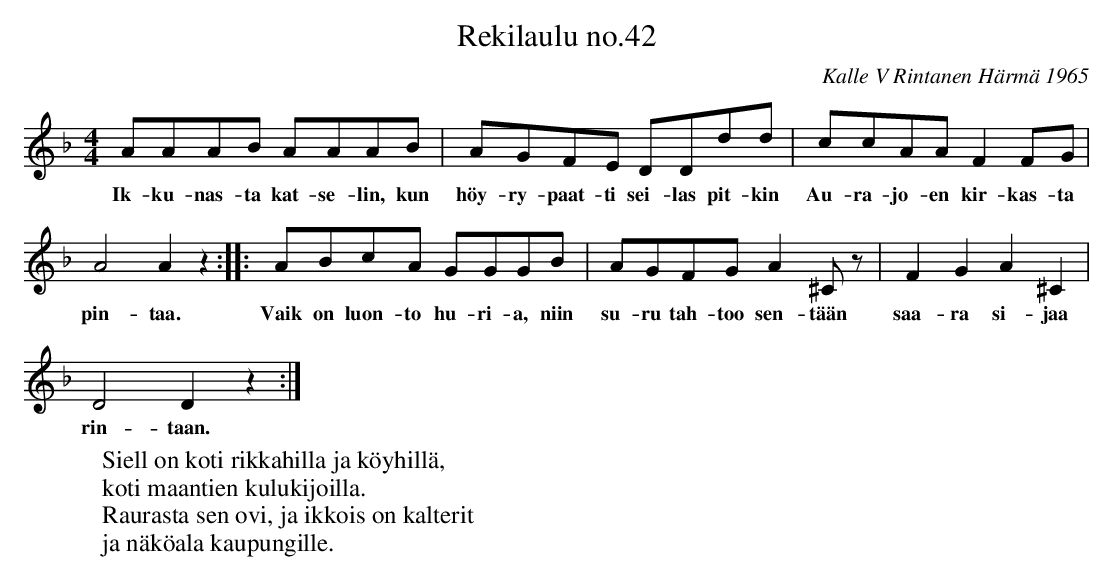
X:1
T:Rekilaulu no.42
C:Kalle V Rintanen Härmä 1965
L:1/8
M:4/4
K:Dm
O: Österbotten, Härmä, Finland
AAAB AAAB | AGFE DDdd | ccAA F2 FG | A4 A2 z2 :||: ABcA GGGB | AGFG A2 ^C z | F2 G2 A2 ^C2 |
w: Ik- ku- nas- ta kat- se- lin, kun|höy- ry- paat- ti sei- las pit- kin|Au- ra- jo- en kir- kas- ta|pin- taa.|Vaik on luon- to hu- ri- a, niin|su- ru tah- too sen- tään|saa- ra si- jaa|
D4 D2 z2 :|
w: rin- taan.|
W: Siell on koti rikkahilla ja köyhillä,
W: koti maantien kulukijoilla.
W: Raurasta sen ovi, ja ikkois on kalterit
W: ja näköala kaupungille.
